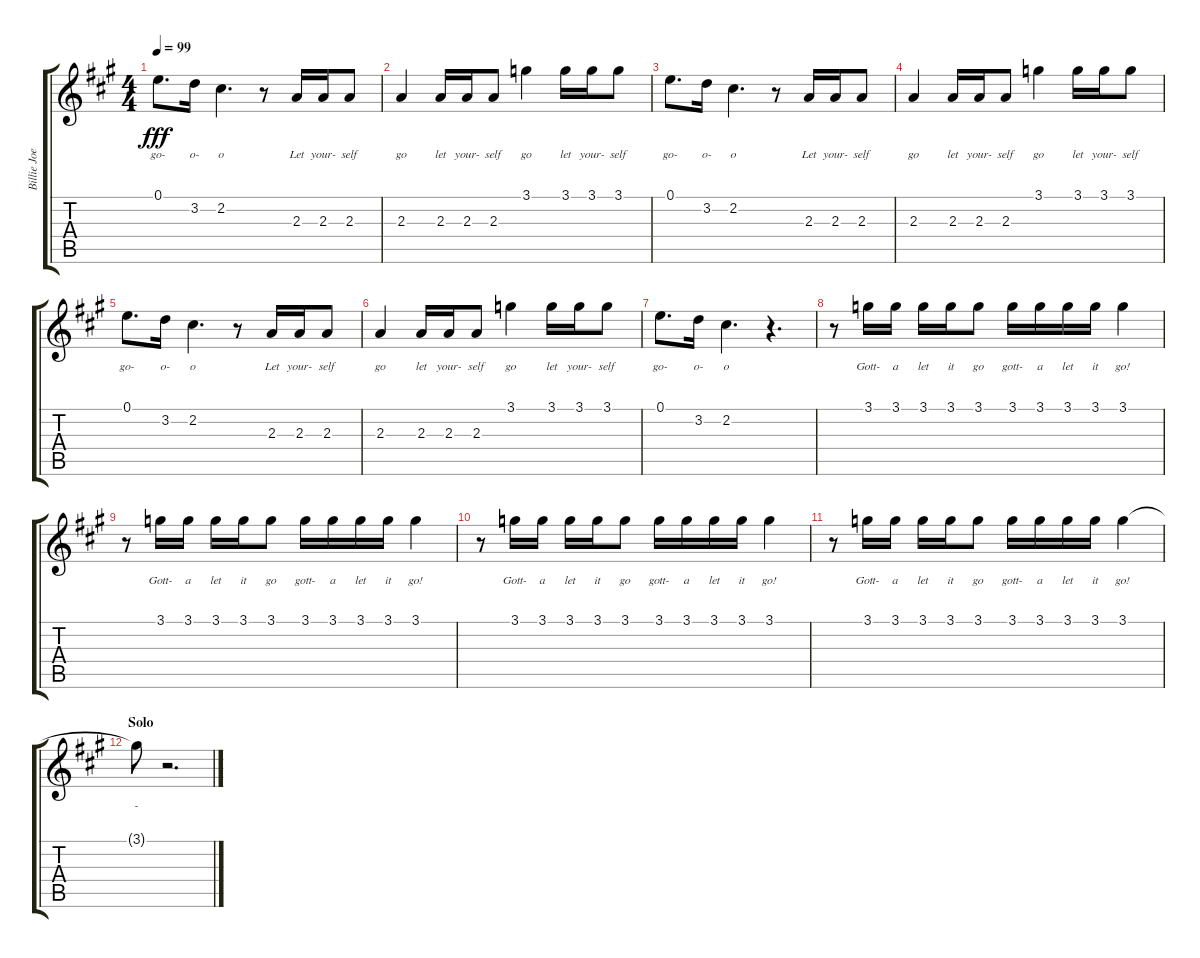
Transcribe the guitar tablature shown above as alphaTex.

\track ("Billie Joe Vocals" "Billie Joe") {instrument overdrivenguitar}
\staff {score tabs}
\tuning (E4 B3 G3 D3 A2 E2) {hide}
\ts (4 4)
\tempo 99
\clef g2
\ks a
0.1.8{d lyrics (0 "go-") lyrics (1 "") lyrics (2 "") lyrics (3 "") lyrics (4 "") dy fff} 3.2.16{lyrics (0 "o-") lyrics (1 "") lyrics (2 "") lyrics (3 "") lyrics (4 "")} 2.2.4{d lyrics (0 "o") lyrics (1 "") lyrics (2 "") lyrics (3 "") lyrics (4 "")} r.8 2.3.16{lyrics (0 "Let") lyrics (1 "") lyrics (2 "") lyrics (3 "") lyrics (4 "")} 2.3.16{lyrics (0 "your-") lyrics (1 "") lyrics (2 "") lyrics (3 "") lyrics (4 "")} 2.3.8{lyrics (0 "self") lyrics (1 "") lyrics (2 "") lyrics (3 "") lyrics (4 "")} |
2.3.4{lyrics (0 "go") lyrics (1 "") lyrics (2 "") lyrics (3 "") lyrics (4 "")} 2.3.16{lyrics (0 "let") lyrics (1 "") lyrics (2 "") lyrics (3 "") lyrics (4 "")} 2.3.16{lyrics (0 "your-") lyrics (1 "") lyrics (2 "") lyrics (3 "") lyrics (4 "")} 2.3.8{lyrics (0 "self") lyrics (1 "") lyrics (2 "") lyrics (3 "") lyrics (4 "")} 3.1.4{lyrics (0 "go") lyrics (1 "") lyrics (2 "") lyrics (3 "") lyrics (4 "")} 3.1.16{lyrics (0 "let") lyrics (1 "") lyrics (2 "") lyrics (3 "") lyrics (4 "")} 3.1.16{lyrics (0 "your-") lyrics (1 "") lyrics (2 "") lyrics (3 "") lyrics (4 "")} 3.1.8{lyrics (0 "self") lyrics (1 "") lyrics (2 "") lyrics (3 "") lyrics (4 "")} |
0.1.8{d lyrics (0 "go-") lyrics (1 "") lyrics (2 "") lyrics (3 "") lyrics (4 "")} 3.2.16{lyrics (0 "o-") lyrics (1 "") lyrics (2 "") lyrics (3 "") lyrics (4 "")} 2.2.4{d lyrics (0 "o") lyrics (1 "") lyrics (2 "") lyrics (3 "") lyrics (4 "")} r.8 2.3.16{lyrics (0 "Let") lyrics (1 "") lyrics (2 "") lyrics (3 "") lyrics (4 "")} 2.3.16{lyrics (0 "your-") lyrics (1 "") lyrics (2 "") lyrics (3 "") lyrics (4 "")} 2.3.8{lyrics (0 "self") lyrics (1 "") lyrics (2 "") lyrics (3 "") lyrics (4 "")} |
2.3.4{lyrics (0 "go") lyrics (1 "") lyrics (2 "") lyrics (3 "") lyrics (4 "")} 2.3.16{lyrics (0 "let") lyrics (1 "") lyrics (2 "") lyrics (3 "") lyrics (4 "")} 2.3.16{lyrics (0 "your-") lyrics (1 "") lyrics (2 "") lyrics (3 "") lyrics (4 "")} 2.3.8{lyrics (0 "self") lyrics (1 "") lyrics (2 "") lyrics (3 "") lyrics (4 "")} 3.1.4{lyrics (0 "go") lyrics (1 "") lyrics (2 "") lyrics (3 "") lyrics (4 "")} 3.1.16{lyrics (0 "let") lyrics (1 "") lyrics (2 "") lyrics (3 "") lyrics (4 "")} 3.1.16{lyrics (0 "your-") lyrics (1 "") lyrics (2 "") lyrics (3 "") lyrics (4 "")} 3.1.8{lyrics (0 "self") lyrics (1 "") lyrics (2 "") lyrics (3 "") lyrics (4 "")} |
0.1.8{d lyrics (0 "go-") lyrics (1 "") lyrics (2 "") lyrics (3 "") lyrics (4 "")} 3.2.16{lyrics (0 "o-") lyrics (1 "") lyrics (2 "") lyrics (3 "") lyrics (4 "")} 2.2.4{d lyrics (0 "o") lyrics (1 "") lyrics (2 "") lyrics (3 "") lyrics (4 "")} r.8 2.3.16{lyrics (0 "Let") lyrics (1 "") lyrics (2 "") lyrics (3 "") lyrics (4 "")} 2.3.16{lyrics (0 "your-") lyrics (1 "") lyrics (2 "") lyrics (3 "") lyrics (4 "")} 2.3.8{lyrics (0 "self") lyrics (1 "") lyrics (2 "") lyrics (3 "") lyrics (4 "")} |
2.3.4{lyrics (0 "go") lyrics (1 "") lyrics (2 "") lyrics (3 "") lyrics (4 "")} 2.3.16{lyrics (0 "let") lyrics (1 "") lyrics (2 "") lyrics (3 "") lyrics (4 "")} 2.3.16{lyrics (0 "your-") lyrics (1 "") lyrics (2 "") lyrics (3 "") lyrics (4 "")} 2.3.8{lyrics (0 "self") lyrics (1 "") lyrics (2 "") lyrics (3 "") lyrics (4 "")} 3.1.4{lyrics (0 "go") lyrics (1 "") lyrics (2 "") lyrics (3 "") lyrics (4 "")} 3.1.16{lyrics (0 "let") lyrics (1 "") lyrics (2 "") lyrics (3 "") lyrics (4 "")} 3.1.16{lyrics (0 "your-") lyrics (1 "") lyrics (2 "") lyrics (3 "") lyrics (4 "")} 3.1.8{lyrics (0 "self") lyrics (1 "") lyrics (2 "") lyrics (3 "") lyrics (4 "")} |
0.1.8{d lyrics (0 "go-") lyrics (1 "") lyrics (2 "") lyrics (3 "") lyrics (4 "")} 3.2.16{lyrics (0 "o-") lyrics (1 "") lyrics (2 "") lyrics (3 "") lyrics (4 "")} 2.2.4{d lyrics (0 "o") lyrics (1 "") lyrics (2 "") lyrics (3 "") lyrics (4 "")} r.4{d} |
r.8 3.1.16{lyrics (0 "Gott-") lyrics (1 "") lyrics (2 "") lyrics (3 "") lyrics (4 "")} 3.1.16{lyrics (0 "a") lyrics (1 "") lyrics (2 "") lyrics (3 "") lyrics (4 "")} 3.1.16{lyrics (0 "let") lyrics (1 "") lyrics (2 "") lyrics (3 "") lyrics (4 "")} 3.1.16{lyrics (0 "it") lyrics (1 "") lyrics (2 "") lyrics (3 "") lyrics (4 "")} 3.1.8{lyrics (0 "go") lyrics (1 "") lyrics (2 "") lyrics (3 "") lyrics (4 "")} 3.1.16{lyrics (0 "gott-") lyrics (1 "") lyrics (2 "") lyrics (3 "") lyrics (4 "")} 3.1.16{lyrics (0 "a") lyrics (1 "") lyrics (2 "") lyrics (3 "") lyrics (4 "")} 3.1.16{lyrics (0 "let") lyrics (1 "") lyrics (2 "") lyrics (3 "") lyrics (4 "")} 3.1.16{lyrics (0 "it") lyrics (1 "") lyrics (2 "") lyrics (3 "") lyrics (4 "")} 3.1.4{lyrics (0 "go!") lyrics (1 "") lyrics (2 "") lyrics (3 "") lyrics (4 "")} |
r.8 3.1.16{lyrics (0 "Gott-") lyrics (1 "") lyrics (2 "") lyrics (3 "") lyrics (4 "")} 3.1.16{lyrics (0 "a") lyrics (1 "") lyrics (2 "") lyrics (3 "") lyrics (4 "")} 3.1.16{lyrics (0 "let") lyrics (1 "") lyrics (2 "") lyrics (3 "") lyrics (4 "")} 3.1.16{lyrics (0 "it") lyrics (1 "") lyrics (2 "") lyrics (3 "") lyrics (4 "")} 3.1.8{lyrics (0 "go") lyrics (1 "") lyrics (2 "") lyrics (3 "") lyrics (4 "")} 3.1.16{lyrics (0 "gott-") lyrics (1 "") lyrics (2 "") lyrics (3 "") lyrics (4 "")} 3.1.16{lyrics (0 "a") lyrics (1 "") lyrics (2 "") lyrics (3 "") lyrics (4 "")} 3.1.16{lyrics (0 "let") lyrics (1 "") lyrics (2 "") lyrics (3 "") lyrics (4 "")} 3.1.16{lyrics (0 "it") lyrics (1 "") lyrics (2 "") lyrics (3 "") lyrics (4 "")} 3.1.4{lyrics (0 "go!") lyrics (1 "") lyrics (2 "") lyrics (3 "") lyrics (4 "")} |
r.8 3.1.16{lyrics (0 "Gott-") lyrics (1 "") lyrics (2 "") lyrics (3 "") lyrics (4 "")} 3.1.16{lyrics (0 "a") lyrics (1 "") lyrics (2 "") lyrics (3 "") lyrics (4 "")} 3.1.16{lyrics (0 "let") lyrics (1 "") lyrics (2 "") lyrics (3 "") lyrics (4 "")} 3.1.16{lyrics (0 "it") lyrics (1 "") lyrics (2 "") lyrics (3 "") lyrics (4 "")} 3.1.8{lyrics (0 "go") lyrics (1 "") lyrics (2 "") lyrics (3 "") lyrics (4 "")} 3.1.16{lyrics (0 "gott-") lyrics (1 "") lyrics (2 "") lyrics (3 "") lyrics (4 "")} 3.1.16{lyrics (0 "a") lyrics (1 "") lyrics (2 "") lyrics (3 "") lyrics (4 "")} 3.1.16{lyrics (0 "let") lyrics (1 "") lyrics (2 "") lyrics (3 "") lyrics (4 "")} 3.1.16{lyrics (0 "it") lyrics (1 "") lyrics (2 "") lyrics (3 "") lyrics (4 "")} 3.1.4{lyrics (0 "go!") lyrics (1 "") lyrics (2 "") lyrics (3 "") lyrics (4 "")} |
r.8 3.1.16{lyrics (0 "Gott-") lyrics (1 "") lyrics (2 "") lyrics (3 "") lyrics (4 "")} 3.1.16{lyrics (0 "a") lyrics (1 "") lyrics (2 "") lyrics (3 "") lyrics (4 "")} 3.1.16{lyrics (0 "let") lyrics (1 "") lyrics (2 "") lyrics (3 "") lyrics (4 "")} 3.1.16{lyrics (0 "it") lyrics (1 "") lyrics (2 "") lyrics (3 "") lyrics (4 "")} 3.1.8{lyrics (0 "go") lyrics (1 "") lyrics (2 "") lyrics (3 "") lyrics (4 "")} 3.1.16{lyrics (0 "gott-") lyrics (1 "") lyrics (2 "") lyrics (3 "") lyrics (4 "")} 3.1.16{lyrics (0 "a") lyrics (1 "") lyrics (2 "") lyrics (3 "") lyrics (4 "")} 3.1.16{lyrics (0 "let") lyrics (1 "") lyrics (2 "") lyrics (3 "") lyrics (4 "")} 3.1.16{lyrics (0 "it") lyrics (1 "") lyrics (2 "") lyrics (3 "") lyrics (4 "")} 3.1.4{lyrics (0 "go!") lyrics (1 "") lyrics (2 "") lyrics (3 "") lyrics (4 "")} |
\section ("" "Solo")
3.1{t}.8{lyrics (0 "-") lyrics (1 "") lyrics (2 "") lyrics (3 "") lyrics (4 "")} r.2{d}
